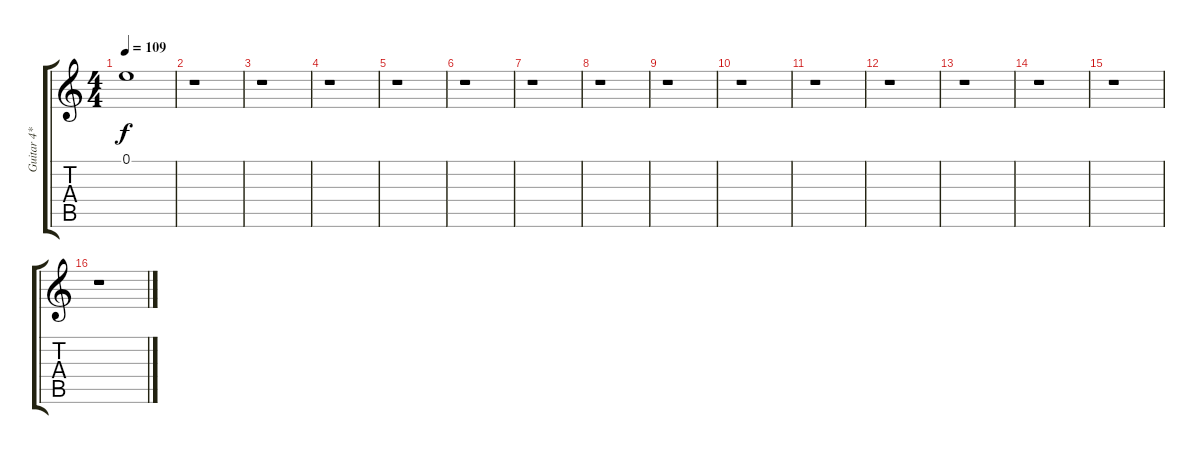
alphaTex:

\track ("Guitar 4*" "Guitar 4*") {instrument distortionguitar}
\staff {score tabs}
\tuning (E4 B3 G3 D3 A2 E2) {hide}
\ts (4 4)
\tempo 109
\clef g2
\ks c
0.1{t}.1{dy f} |
r.1 |
r.1 |
r.1 |
r.1 |
r.1 |
r.1 |
r.1 |
r.1 |
r.1 |
r.1 |
r.1 |
r.1 |
r.1 |
r.1 |
r.1
